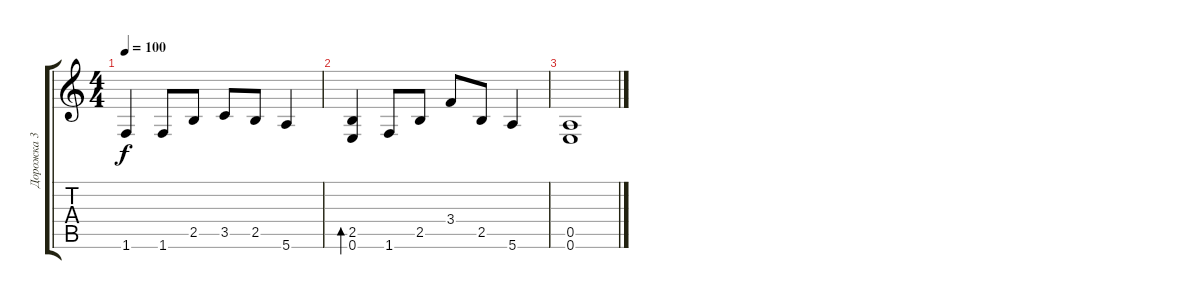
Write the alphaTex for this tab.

\track ("Дорожка 3" "Дорожка 3") {instrument acousticguitarsteel}
\staff {score tabs}
\tuning (E4 B3 G3 D3 A2 E2) {hide}
\ts (4 4)
\tempo 100
\clef g2
\ks c
1.6.4{dy f} 1.6.8 2.5.8 3.5.8 2.5.8 5.6.4 |
(2.5 0.6).4{bd 480} 1.6.8 2.5.8 3.4.8 2.5.8 5.6.4 |
(0.5 0.6).1
